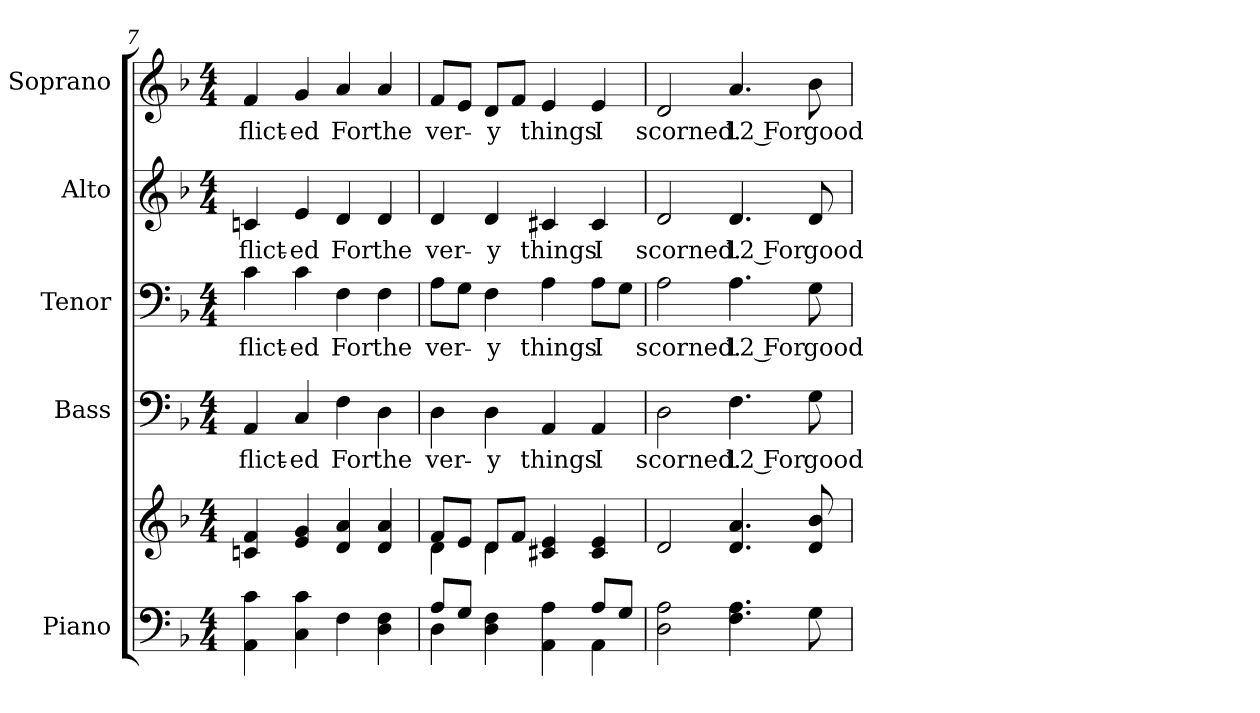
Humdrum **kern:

**kern	**kern	**kern	**text	**kern	**text	**kern	**text	**kern	**text
*part5	*part5	*part4	*part4	*part3	*part3	*part2	*part2	*part1	*part1
*staff6	*staff5	*staff4	*staff4	*staff3	*staff3	*staff2	*staff2	*staff1	*staff1
*I"Piano	*	*I"Bass	*	*I"Tenor	*	*I"Alto	*	*I"Soprano	*
*I'Pno.	*	*I'B.	*	*I'T.	*	*I'A.	*	*I'S.	*
*clefF4	*clefG2	*clefF4	*	*clefF4	*	*clefG2	*	*clefG2	*
*k[b-]	*k[b-]	*k[b-]	*	*k[b-]	*	*k[b-]	*	*k[b-]	*
*F:	*F:	*F:	*	*F:	*	*F:	*	*F:	*
*M4/4	*M4/4	*M4/4	*	*M4/4	*	*M4/4	*	*M4/4	*
=7	=7	=7	=7	=7	=7	=7	=7	=7	=7
!	!	!	!LO:LY:b:color=#000000	!	!	!	!	!	!
!	!	!	!	!	!LO:LY:b:color=#000000	!	!	!	!
!	!	!	!	!	!	!	!LO:LY:b:color=#000000	!	!
!	!	!	!	!	!	!	!	!	!LO:LY:b:color=#000000
4AAi\ 4ci	4cni/ 4fi	4AAi/	-flict-	4ci\	-flict-	4cni/	-flict-	4fi/	-flict-
!	!	!	!LO:LY:b:color=#000000	!	!	!	!	!	!
!	!	!	!	!	!LO:LY:b:color=#000000	!	!	!	!
!	!	!	!	!	!	!	!LO:LY:b:color=#000000	!	!
!	!	!	!	!	!	!	!	!	!LO:LY:b:color=#000000
4Ci\ 4ci	4ei/ 4gi	4Ci/	-ed	4ci\	-ed	4ei/	-ed	4gi/	-ed
!	!	!	!LO:LY:b:color=#000000	!	!	!	!	!	!
!	!	!	!	!	!LO:LY:b:color=#000000	!	!	!	!
!	!	!	!	!	!	!	!LO:LY:b:color=#000000	!	!
!	!	!	!	!	!	!	!	!	!LO:LY:b:color=#000000
4Fi\	4di/ 4ai	4Fi\	For	4Fi\	For	4di/	For	4ai/	For
!	!	!	!LO:LY:b:color=#000000	!	!	!	!	!	!
!	!	!	!	!	!LO:LY:b:color=#000000	!	!	!	!
!	!	!	!	!	!	!	!LO:LY:b:color=#000000	!	!
!	!	!	!	!	!	!	!	!	!LO:LY:b:color=#000000
4Di\ 4Fi	4di/ 4ai	4Di\	the	4Fi\	the	4di/	the	4ai/	the
=8	=8	=8	=8	=8	=8	=8	=8	=8	=8
*^	*^	*	*	*	*	*	*	*	*
!	!	!	!	!	!LO:LY:b:color=#000000	!	!	!	!	!	!
!	!	!	!	!	!	!	!LO:LY:b:color=#000000	!	!	!	!
!	!	!	!	!	!	!	!	!	!LO:LY:b:color=#000000	!	!
!	!	!	!	!	!	!	!	!	!	!	!LO:LY:b:color=#000000
8Ai/L	4Di\	8fi/L	4di\	4Di\	ver-	8Ai\L	ver-	4di/	ver-	8fi/L	ver-
8Gi/J	.	8ei/J	.	.	.	8Gi\J	.	.	.	8ei/J	.
!	!	!	!	!	!LO:LY:b:color=#000000	!	!	!	!	!	!
!	!	!	!	!	!	!	!LO:LY:b:color=#000000	!	!	!	!
!	!	!	!	!	!	!	!	!	!LO:LY:b:color=#000000	!	!
!	!	!	!	!	!	!	!	!	!	!	!LO:LY:b:color=#000000
4Di\ 4Fi	4ryy	8di/L	4di\	4Di\	-y	4Fi\	-y	4di/	-y	8di/L	-y
.	.	8fi/J	.	.	.	.	.	.	.	8fi/J	.
!	!	!	!	!	!LO:LY:b:color=#000000	!	!	!	!	!	!
!	!	!	!	!	!	!	!LO:LY:b:color=#000000	!	!	!	!
!	!	!	!	!	!	!	!	!	!LO:LY:b:color=#000000	!	!
!	!	!	!	!	!	!	!	!	!	!	!LO:LY:b:color=#000000
4AAi\ 4Ai	4ryy	4c#Xi/ 4ei	2ryy	4AAi/	things	4Ai\	things	4c#Xi/	things	4ei/	things
!	!	!	!	!	!LO:LY:b:color=#000000	!	!	!	!	!	!
!	!	!	!	!	!	!	!LO:LY:b:color=#000000	!	!	!	!
!	!	!	!	!	!	!	!	!	!LO:LY:b:color=#000000	!	!
!	!	!	!	!	!	!	!	!	!	!	!LO:LY:b:color=#000000
8Ai/L	4AAi\	4c#i/ 4ei	.	4AAi/	I	8Ai\L	I	4c#i/	I	4ei/	I
8Gi/J	.	.	.	.	.	8Gi\J	.	.	.	.	.
*v	*v	*	*	*	*	*	*	*	*	*	*
*	*v	*v	*	*	*	*	*	*	*	*
!!LO:PB:g=z
=9	=9	=9	=9	=9	=9	=9	=9	=9	=9
!	!	!	!LO:LY:b:color=#000000	!	!	!	!	!	!
!	!	!	!	!	!LO:LY:b:color=#000000	!	!	!	!
!	!	!	!	!	!	!	!LO:LY:b:color=#000000	!	!
!	!	!	!	!	!	!	!	!	!LO:LY:b:color=#000000
2Di\ 2Ai	2di/	2Di\	scorned.	2Ai\	scorned.	2di/	scorned.	2di/	scorned.
!	!	!	!LO:LY:b:color=#000000	!	!	!	!	!	!
!	!	!	!	!	!LO:LY:b:color=#000000	!	!	!	!
!	!	!	!	!	!	!	!LO:LY:b:color=#000000	!	!
!	!	!	!	!	!	!	!	!	!LO:LY:b:color=#000000
4.Fi\ 4.Ai	4.di/ 4.ai	4.Fi\	12 For	4.Ai\	12 For	4.di/	12 For	4.ai/	12 For
!	!	!	!LO:LY:b:color=#000000	!	!	!	!	!	!
!	!	!	!	!	!LO:LY:b:color=#000000	!	!	!	!
!	!	!	!	!	!	!	!LO:LY:b:color=#000000	!	!
!	!	!	!	!	!	!	!	!	!LO:LY:b:color=#000000
8Gi\	8di/ 8b-i	8Gi\	good	8Gi\	good	8di/	good	8b-i\	good
=	=	=	=	=	=	=	=	=	=
*-	*-	*-	*-	*-	*-	*-	*-	*-	*-
